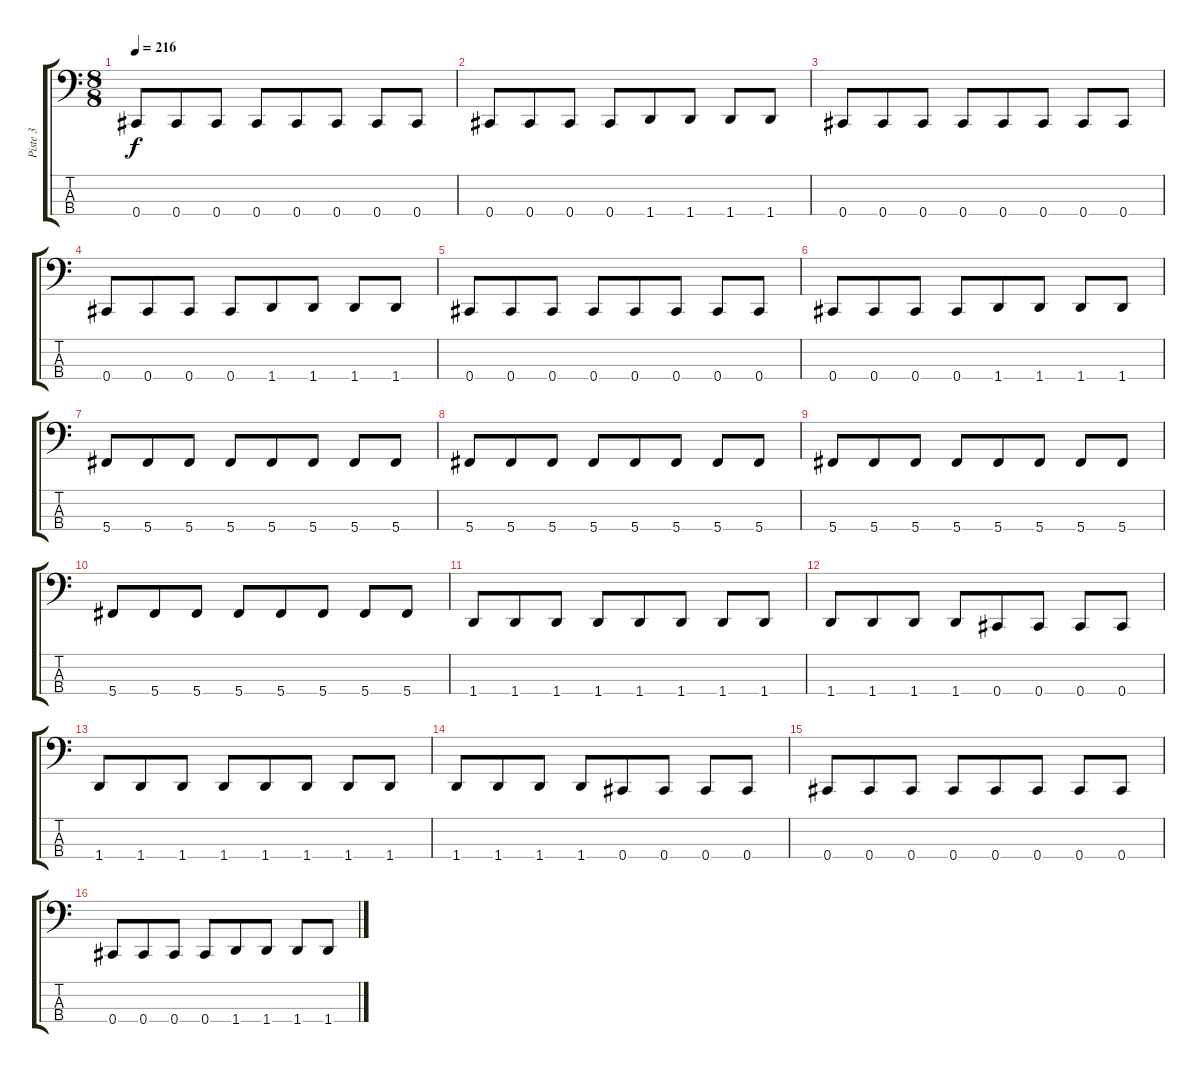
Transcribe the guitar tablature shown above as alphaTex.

\track ("Piste 3" "Piste 3") {instrument electricbasspick}
\staff {score tabs}
\tuning (E2 B1 Gb1 Db1) {hide}
\ts (8 8)
\tempo 216
\clef f4
\ks c
0.4.8{dy f} 0.4.8 0.4.8 0.4.8 0.4.8 0.4.8 0.4.8 0.4.8 |
0.4.8 0.4.8 0.4.8 0.4.8 1.4.8 1.4.8 1.4.8 1.4.8 |
0.4.8 0.4.8 0.4.8 0.4.8 0.4.8 0.4.8 0.4.8 0.4.8 |
0.4.8 0.4.8 0.4.8 0.4.8 1.4.8 1.4.8 1.4.8 1.4.8 |
0.4.8 0.4.8 0.4.8 0.4.8 0.4.8 0.4.8 0.4.8 0.4.8 |
0.4.8 0.4.8 0.4.8 0.4.8 1.4.8 1.4.8 1.4.8 1.4.8 |
5.4.8 5.4.8 5.4.8 5.4.8 5.4.8 5.4.8 5.4.8 5.4.8 |
5.4.8 5.4.8 5.4.8 5.4.8 5.4.8 5.4.8 5.4.8 5.4.8 |
5.4.8 5.4.8 5.4.8 5.4.8 5.4.8 5.4.8 5.4.8 5.4.8 |
5.4.8 5.4.8 5.4.8 5.4.8 5.4.8 5.4.8 5.4.8 5.4.8 |
1.4.8 1.4.8 1.4.8 1.4.8 1.4.8 1.4.8 1.4.8 1.4.8 |
1.4.8 1.4.8 1.4.8 1.4.8 0.4.8 0.4.8 0.4.8 0.4.8 |
1.4.8 1.4.8 1.4.8 1.4.8 1.4.8 1.4.8 1.4.8 1.4.8 |
1.4.8 1.4.8 1.4.8 1.4.8 0.4.8 0.4.8 0.4.8 0.4.8 |
0.4.8 0.4.8 0.4.8 0.4.8 0.4.8 0.4.8 0.4.8 0.4.8 |
0.4.8 0.4.8 0.4.8 0.4.8 1.4.8 1.4.8 1.4.8 1.4.8
